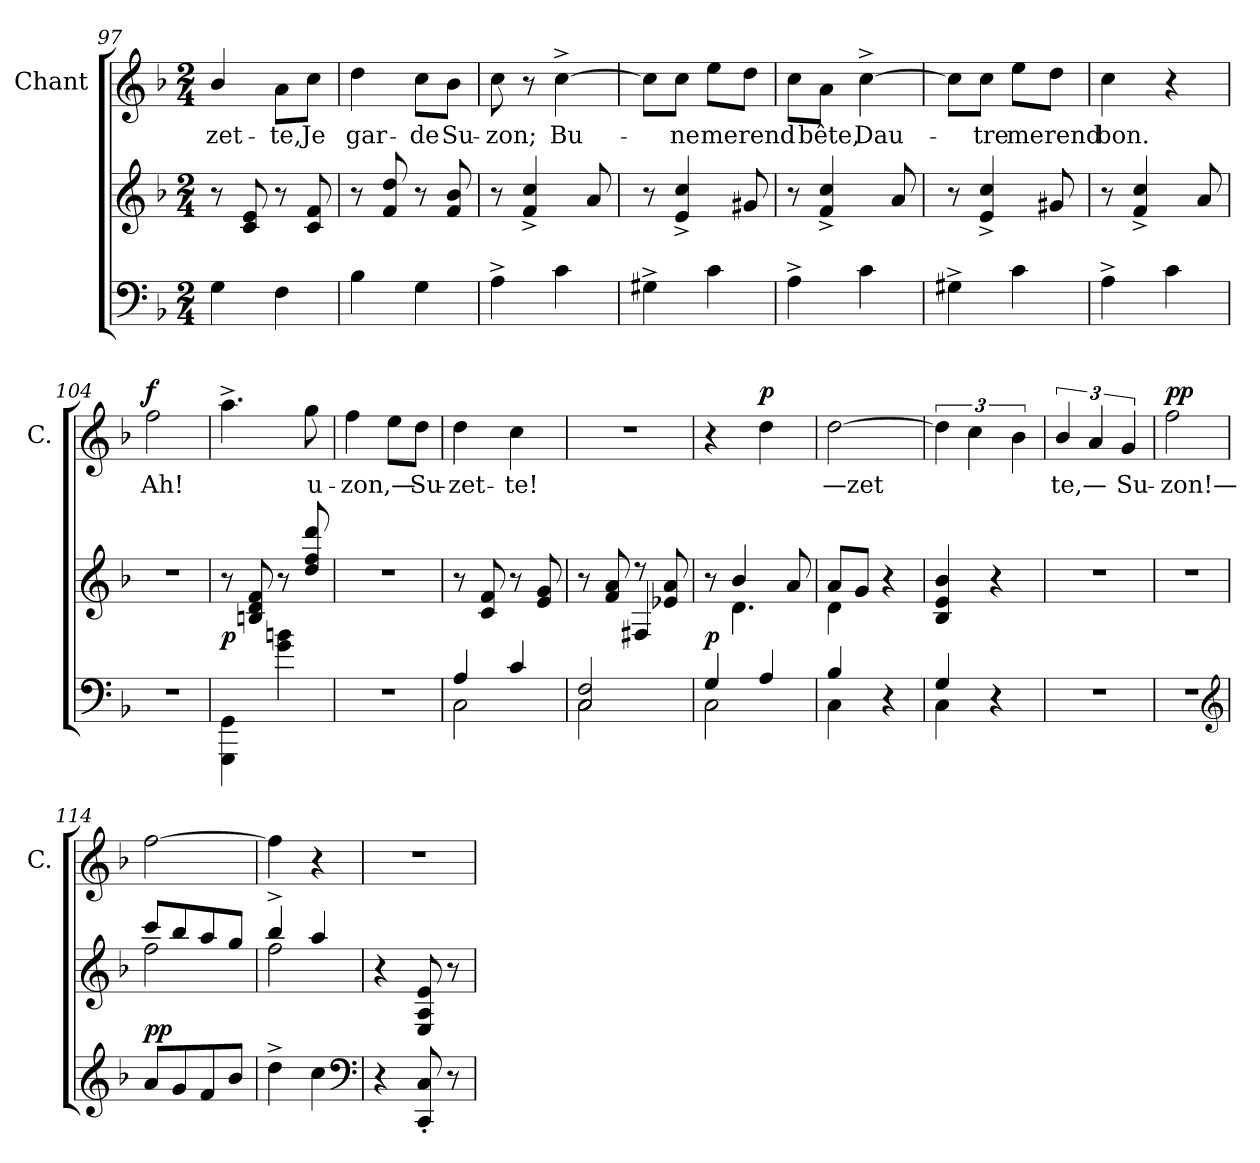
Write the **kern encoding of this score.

**kern	**dynam	**kern	**kern	**text	**dynam
*part3	*part3	*part2	*part1	*part1	*part1
*staff3	*staff3	*staff2	*staff1	*staff1	*staff1
*	*	*	*I"Chant	*	*
*	*	*	*I'C.	*	*
*clefF4	*	*clefG2	*clefG2	*	*
*k[b-]	*	*k[b-]	*k[b-]	*	*
*M2/4	*	*M2/4	*M2/4	*	*
=97	=97	=97	=97	=97	=97
4Gi\	.	8r	4b-j/	zet-	.
.	.	8cj/ 8ej/	.	.	.
4Fi\	.	8r	8aj\L	te,	.
.	.	8fj/ 8cj/	8ccj\J	Je	.
=98	=98	=98	=98	=98	=98
4B-i\	.	8r	4ddj\	gar-	.
.	.	8ddj/ 8fj/	.	.	.
4Gi\	.	8r	8ccj\L	de	.
.	.	8b-j/ 8fj/	8b-j\J	Su-	.
=99	=99	=99	=99	=99	=99
4A^>i\	.	8r	8ccj\	zon;	.
.	.	4ccj^</ 4fj^</	8r	.	.
4ci\	.	.	[4cc^>j\	Bu-	.
.	.	8aj/	.	.	.
=100	=100	=100	=100	=100	=100
4G#X^>i\	.	8r	8ccj\L]	.	.
.	.	4ccj^</ 4ej^</	8ccj\J	ne	.
4ci\	.	.	8eej\L	me	.
.	.	8g#Xj/	8ddj\J	rend	.
=101	=101	=101	=101	=101	=101
4A^>i\	.	8r	8ccj\L	.	.
.	.	4ccj^</ 4fj^</	8aj\J	bête,	.
4ci\	.	.	[4cc^>j\	Dau-	.
.	.	8aj/	.	.	.
=102	=102	=102	=102	=102	=102
4G#X^>i\	.	8r	8ccj\L]	.	.
.	.	4ccj^</ 4ej^</	8ccj\J	tre	.
4ci\	.	.	8eej\L	me	.
.	.	8g#Xj/	8ddj\J	rend	.
!!LO:LB:g=z
=103	=103	=103	=103	=103	=103
4A^>i\	.	8r	4ccj\	bon.	.
.	.	4ccj^</ 4fj^</	.	.	.
4ci\	.	.	4r	.	.
.	.	8aj/	.	.	.
=104	=104	=104	=104	=104	=104
!	!	!	!	!	!LO:DY:a
2r	.	2r	2ffj\	Ah!	f
=105	=105	=105	=105	=105	=105
!	!LO:DY:a	!	!	!	!
4GGGi\ 4GGi\	p	8r	4.aa^>j\	.	.
.	.	8fj/ 8dj/ 8Bnj/	.	.	.
4gi\ 4bni\	.	8r	.	.	.
.	.	8dddj/ 8ffj/ 8ddj/	8ggj\	u-	.
=106	=106	=106	=106	=106	=106
2r	.	2r	4ffj\	zon,—	.
.	.	.	8eej\L	.	.
.	.	.	8ddj\J	Su-	.
=107	=107	=107	=107	=107	=107
*^	*	*	*	*	*
4Ai/	2CZ\	.	8r	4ddj\	zet-	.
.	.	.	8fj/ 8cj/	.	.	.
4ci/	.	.	8r	4ccj\	te!	.
.	.	.	8ej/ 8gj/	.	.	.
=108	=108	=108	=108	=108	=108	=108
*	*	*	*^	*	*	*
2Fi/ 2Ci/	2CZ\	.	8r	8ryy	2r	.	.
.	.	.	8aj/ 8fj/	8ryy	.	.	.
.	.	.	8r	4F#XV/	.	.	.
.	.	.	8aj/ 8e-Xj/	.	.	.	.
=109	=109	=109	=109	=109	=109	=109	=109
!	!	!LO:DY:a	!	!	!	!	!
4Gi/	2CZ\	p	8r	8ryy	4r	.	.
.	.	.	4b-j/	4.dV\	.	.	.
!	!	!	!	!	!	!	!LO:DY:a
4Ai/	.	.	.	.	4ddj\	.	p
.	.	.	8aj/	.	.	.	.
!!LO:LB:g=z
=110	=110	=110	=110	=110	=110	=110	=110
4B-i/	4CV\	.	8aj/L	4dZ\	[2ddj\	—zet	.
.	.	.	8gj/J	.	.	.	.
4r	4ryy	.	4r	4ryy	.	.	.
*	*	*	*v	*v	*	*	*
=111	=111	=111	=111	=111	=111	=111
4Gi/	4CZ\	.	4b-j/ 4ej/ 4B-j/	6ddj\]	.	.
.	.	.	.	6ccj\	.	.
4r	4ryy	.	4r	.	.	.
.	.	.	.	6b-j\	.	.
*v	*v	*	*	*	*	*
=112	=112	=112	=112	=112	=112
2r	.	2r	6b-j/	te,—	.
.	.	.	6aj/	.	.
.	.	.	6gj/	Su-	.
=113	=113	=113	=113	=113	=113
!	!	!	!	!	!LO:DY:a
2r	.	2r	2ffj\	zon!—	pp
*clefG2	*	*	*	*	*
=114	=114	=114	=114	=114	=114
*	*	*^	*	*	*
!	!LO:DY:a	!	!	!	!	!
8ai/L	pp	8cccj/L	2ffZ\	[2ffj\	.	.
8gi/	.	8bb-j/	.	.	.	.
8fi/	.	8aaj/	.	.	.	.
8b-i/J	.	8ggj/J	.	.	.	.
=115	=115	=115	=115	=115	=115	=115
4dd^>i\	.	4bb-^>j/	2ffZ\	4ffj\]	.	.
4cci\	.	4aaj/	.	4r	.	.
*	*	*v	*v	*	*	*
*clefF4	*	*	*	*	*
=116	=116	=116	=116	=116	=116
4r	.	4r	2r	.	.
8Ci'>'</ 8CCi'>'</	.	8Ej/ 8Aj/ 8ej/	.	.	.
8r	.	8r	.	.	.
=	=	=	=	=	=
*-	*-	*-	*-	*-	*-
